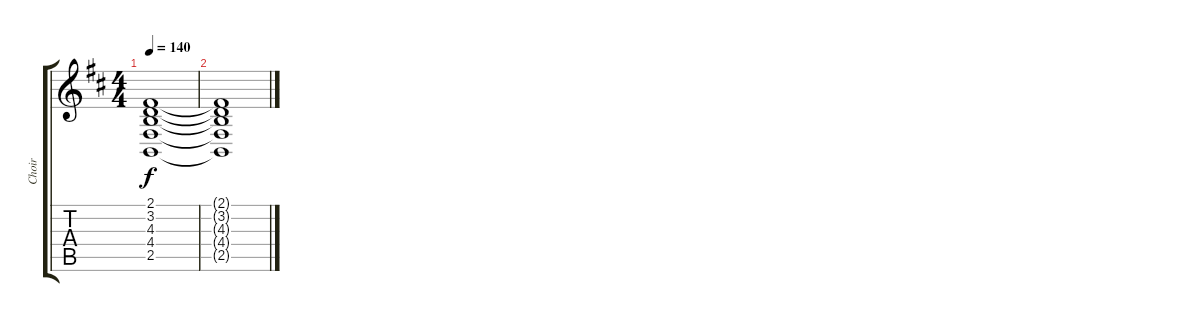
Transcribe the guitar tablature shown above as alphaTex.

\track ("Choir" "Choir") {instrument choiraahs}
\staff {score tabs}
\tuning (E4 B3 G3 D3 A2 E2) {hide}
\ts (4 4)
\tempo 140
\clef g2
\ks bminor
(2.1 3.2 4.3 4.4 2.5).1{dy f} |
(2.1{t} 3.2{t} 4.3{t} 4.4{t} 2.5{t}).1
